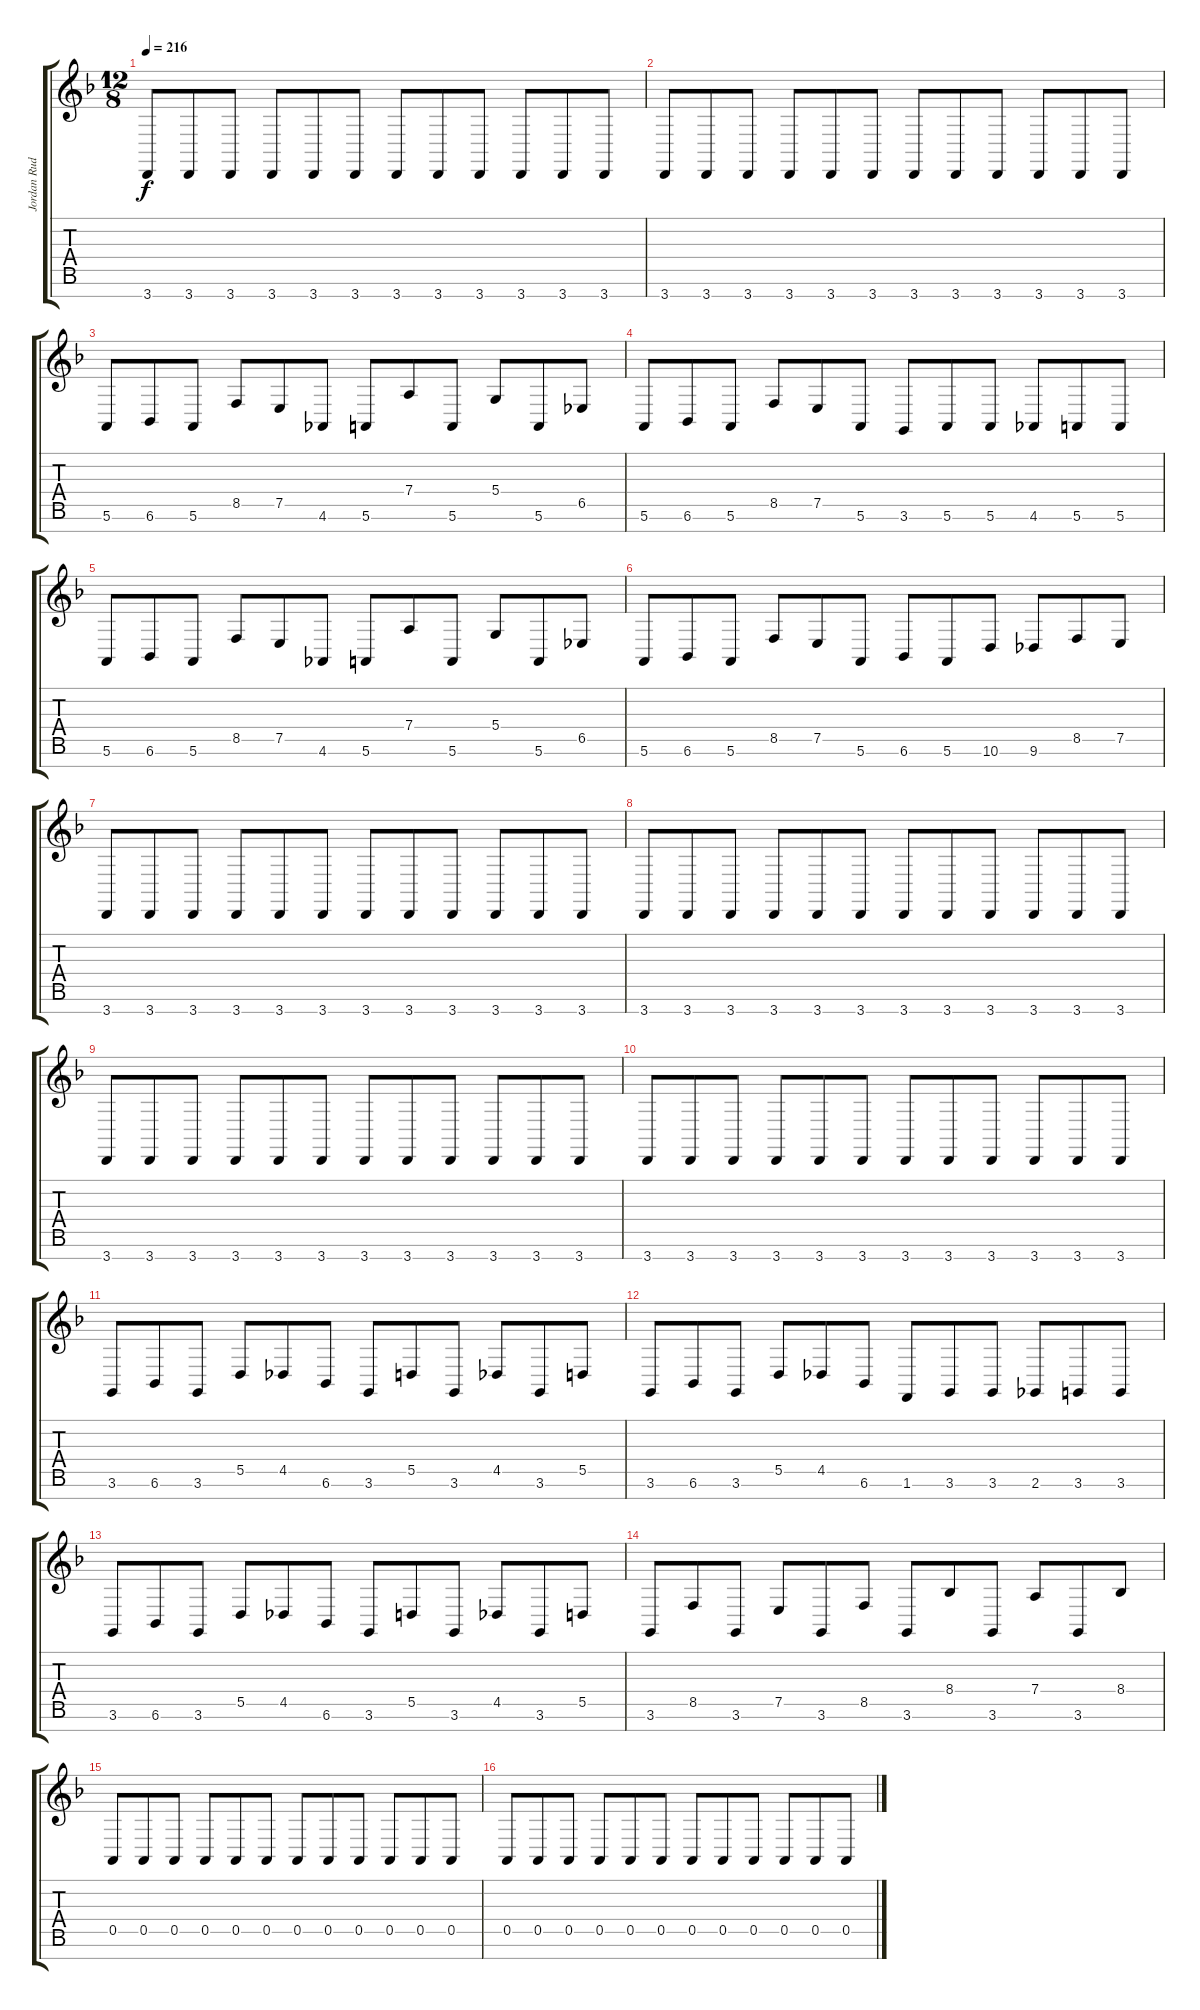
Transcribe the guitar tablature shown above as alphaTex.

\track ("Jordan Rudess - Keyboard" "Jordan Rud") {instrument acousticgrandpiano}
\staff {score tabs}
\tuning (E4 B3 G3 D3 A2 E2 B1) {hide}
\ts (12 8)
\tempo 216
\clef g2
\ks dminor
3.7.8{dy f} 3.7.8 3.7.8 3.7.8 3.7.8 3.7.8 3.7.8 3.7.8 3.7.8 3.7.8 3.7.8 3.7.8 |
3.7.8 3.7.8 3.7.8 3.7.8 3.7.8 3.7.8 3.7.8 3.7.8 3.7.8 3.7.8 3.7.8 3.7.8 |
5.6.8 6.6.8 5.6.8 8.5.8 7.5.8 4.6.8 5.6.8 7.4.8 5.6.8 5.4.8 5.6.8 6.5.8 |
5.6.8 6.6.8 5.6.8 8.5.8 7.5.8 5.6.8 3.6.8 5.6.8 5.6.8 4.6.8 5.6.8 5.6.8 |
5.6.8 6.6.8 5.6.8 8.5.8 7.5.8 4.6.8 5.6.8 7.4.8 5.6.8 5.4.8 5.6.8 6.5.8 |
5.6.8 6.6.8 5.6.8 8.5.8 7.5.8 5.6.8 6.6.8 5.6.8 10.6.8 9.6.8 8.5.8 7.5.8 |
3.7.8 3.7.8 3.7.8 3.7.8 3.7.8 3.7.8 3.7.8 3.7.8 3.7.8 3.7.8 3.7.8 3.7.8 |
3.7.8 3.7.8 3.7.8 3.7.8 3.7.8 3.7.8 3.7.8 3.7.8 3.7.8 3.7.8 3.7.8 3.7.8 |
3.7.8 3.7.8 3.7.8 3.7.8 3.7.8 3.7.8 3.7.8 3.7.8 3.7.8 3.7.8 3.7.8 3.7.8 |
3.7.8 3.7.8 3.7.8 3.7.8 3.7.8 3.7.8 3.7.8 3.7.8 3.7.8 3.7.8 3.7.8 3.7.8 |
3.6.8 6.6.8 3.6.8 5.5.8 4.5.8 6.6.8 3.6.8 5.5.8 3.6.8 4.5.8 3.6.8 5.5.8 |
3.6.8 6.6.8 3.6.8 5.5.8 4.5.8 6.6.8 1.6.8 3.6.8 3.6.8 2.6.8 3.6.8 3.6.8 |
3.6.8 6.6.8 3.6.8 5.5.8 4.5.8 6.6.8 3.6.8 5.5.8 3.6.8 4.5.8 3.6.8 5.5.8 |
3.6.8 8.5.8 3.6.8 7.5.8 3.6.8 8.5.8 3.6.8 8.4.8 3.6.8 7.4.8 3.6.8 8.4.8 |
0.5.8 0.5.8 0.5.8 0.5.8 0.5.8 0.5.8 0.5.8 0.5.8 0.5.8 0.5.8 0.5.8 0.5.8 |
0.5.8 0.5.8 0.5.8 0.5.8 0.5.8 0.5.8 0.5.8 0.5.8 0.5.8 0.5.8 0.5.8 0.5.8
